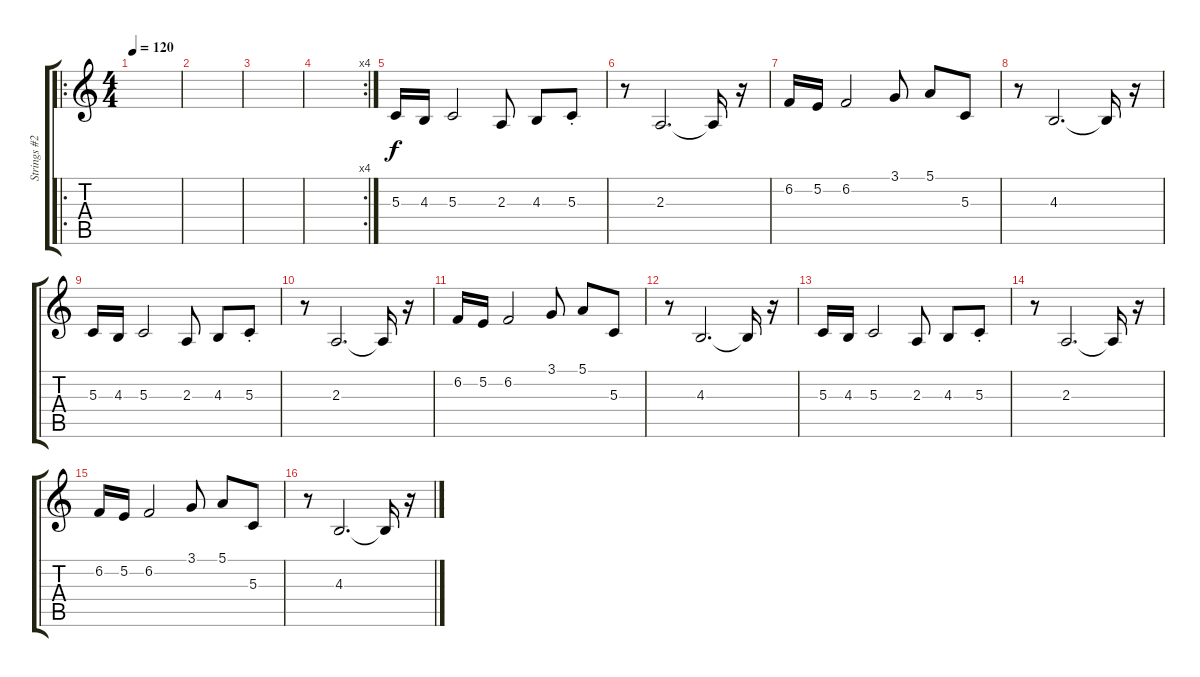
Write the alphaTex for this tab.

\track ("Strings #2" "Strings #2") {instrument synthbrass2}
\staff {score tabs}
\tuning (E4 B3 G3 D3 A2 E2) {hide}
\ro
\ts (4 4)
\tempo 120
\clef g2
\ks c
|
|
|
\rc 4
|
5.3.16 4.3.16 5.3.2 2.3.8 4.3.8 5.3{st}.8 |
r.8 2.3.2{d} 2.3{t}.16 r.16 |
6.2.16 5.2.16 6.2.2 3.1.8 5.1.8 5.3.8 |
r.8 4.3.2{d} 4.3{t}.16 r.16 |
5.3.16 4.3.16 5.3.2 2.3.8 4.3.8 5.3{st}.8 |
r.8 2.3.2{d} 2.3{t}.16 r.16 |
6.2.16 5.2.16 6.2.2 3.1.8 5.1.8 5.3.8 |
r.8 4.3.2{d} 4.3{t}.16 r.16 |
5.3.16 4.3.16 5.3.2 2.3.8 4.3.8 5.3{st}.8 |
r.8 2.3.2{d} 2.3{t}.16 r.16 |
6.2.16 5.2.16 6.2.2 3.1.8 5.1.8 5.3.8 |
r.8 4.3.2{d} 4.3{t}.16 r.16
